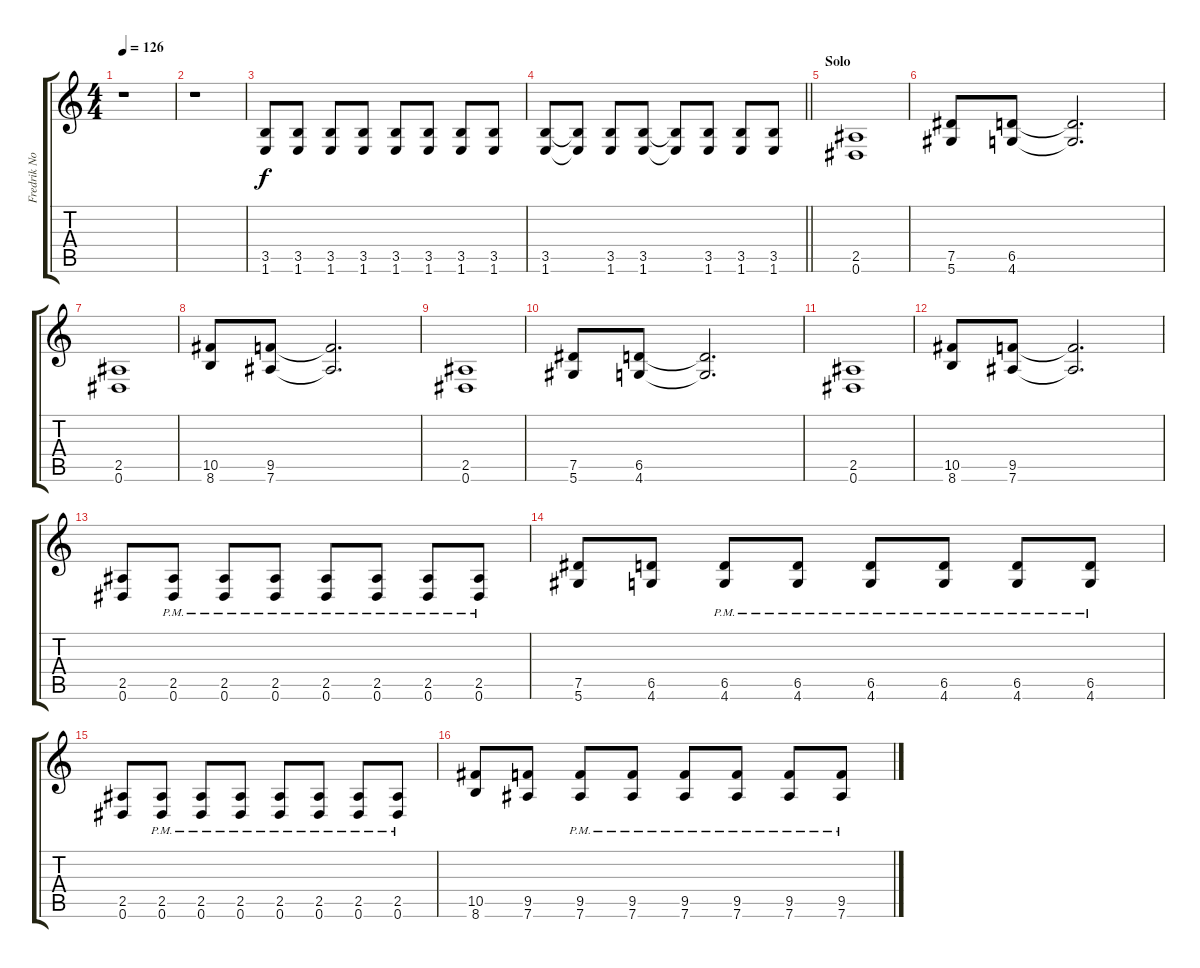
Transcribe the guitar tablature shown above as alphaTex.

\track ("Fredrik Norrman" "Fredrik No") {instrument overdrivenguitar}
\staff {score tabs}
\tuning (Eb4 Bb3 Gb3 Db3 Ab2 Eb2) {hide}
\ts (4 4)
\tempo 126
\clef g2
\ks c
r.1{dy f} |
r.1 |
(3.5 1.6).8 (3.5 1.6).8 (3.5 1.6).8 (3.5 1.6).8 (3.5 1.6).8 (3.5 1.6).8 (3.5 1.6).8 (3.5 1.6).8 |
\barLineRight lightlight
(3.5 1.6).8 (3.5{t} 1.6{t}).8 (3.5 1.6).8 (3.5 1.6).8 (3.5{t} 1.6{t}).8 (3.5 1.6).8 (3.5 1.6).8 (3.5 1.6).8 |
\section ("" "Solo")
(2.5 0.6).1 |
(7.5 5.6).8 (6.5 4.6).8 (6.5{t} 4.6{t}).2{d} |
(2.5 0.6).1 |
(10.5 8.6).8 (9.5 7.6).8 (9.5{t} 7.6{t}).2{d} |
(2.5 0.6).1 |
(7.5 5.6).8 (6.5 4.6).8 (6.5{t} 4.6{t}).2{d} |
(2.5 0.6).1 |
(10.5 8.6).8 (9.5 7.6).8 (9.5{t} 7.6{t}).2{d} |
(2.5 0.6).8 (2.5{pm} 0.6{pm}).8 (2.5{pm} 0.6{pm}).8 (2.5{pm} 0.6{pm}).8 (2.5{pm} 0.6{pm}).8 (2.5{pm} 0.6{pm}).8 (2.5{pm} 0.6{pm}).8 (2.5{pm} 0.6{pm}).8 |
(7.5 5.6).8 (6.5 4.6).8 (6.5{pm} 4.6{pm}).8 (6.5{pm} 4.6{pm}).8 (6.5{pm} 4.6{pm}).8 (6.5{pm} 4.6{pm}).8 (6.5{pm} 4.6{pm}).8 (6.5{pm} 4.6{pm}).8 |
(2.5 0.6).8 (2.5{pm} 0.6{pm}).8 (2.5{pm} 0.6{pm}).8 (2.5{pm} 0.6{pm}).8 (2.5{pm} 0.6{pm}).8 (2.5{pm} 0.6{pm}).8 (2.5{pm} 0.6{pm}).8 (2.5{pm} 0.6{pm}).8 |
(10.5 8.6).8 (9.5 7.6).8 (9.5{pm} 7.6{pm}).8 (9.5{pm} 7.6{pm}).8 (9.5{pm} 7.6{pm}).8 (9.5{pm} 7.6{pm}).8 (9.5{pm} 7.6{pm}).8 (9.5{pm} 7.6{pm}).8
